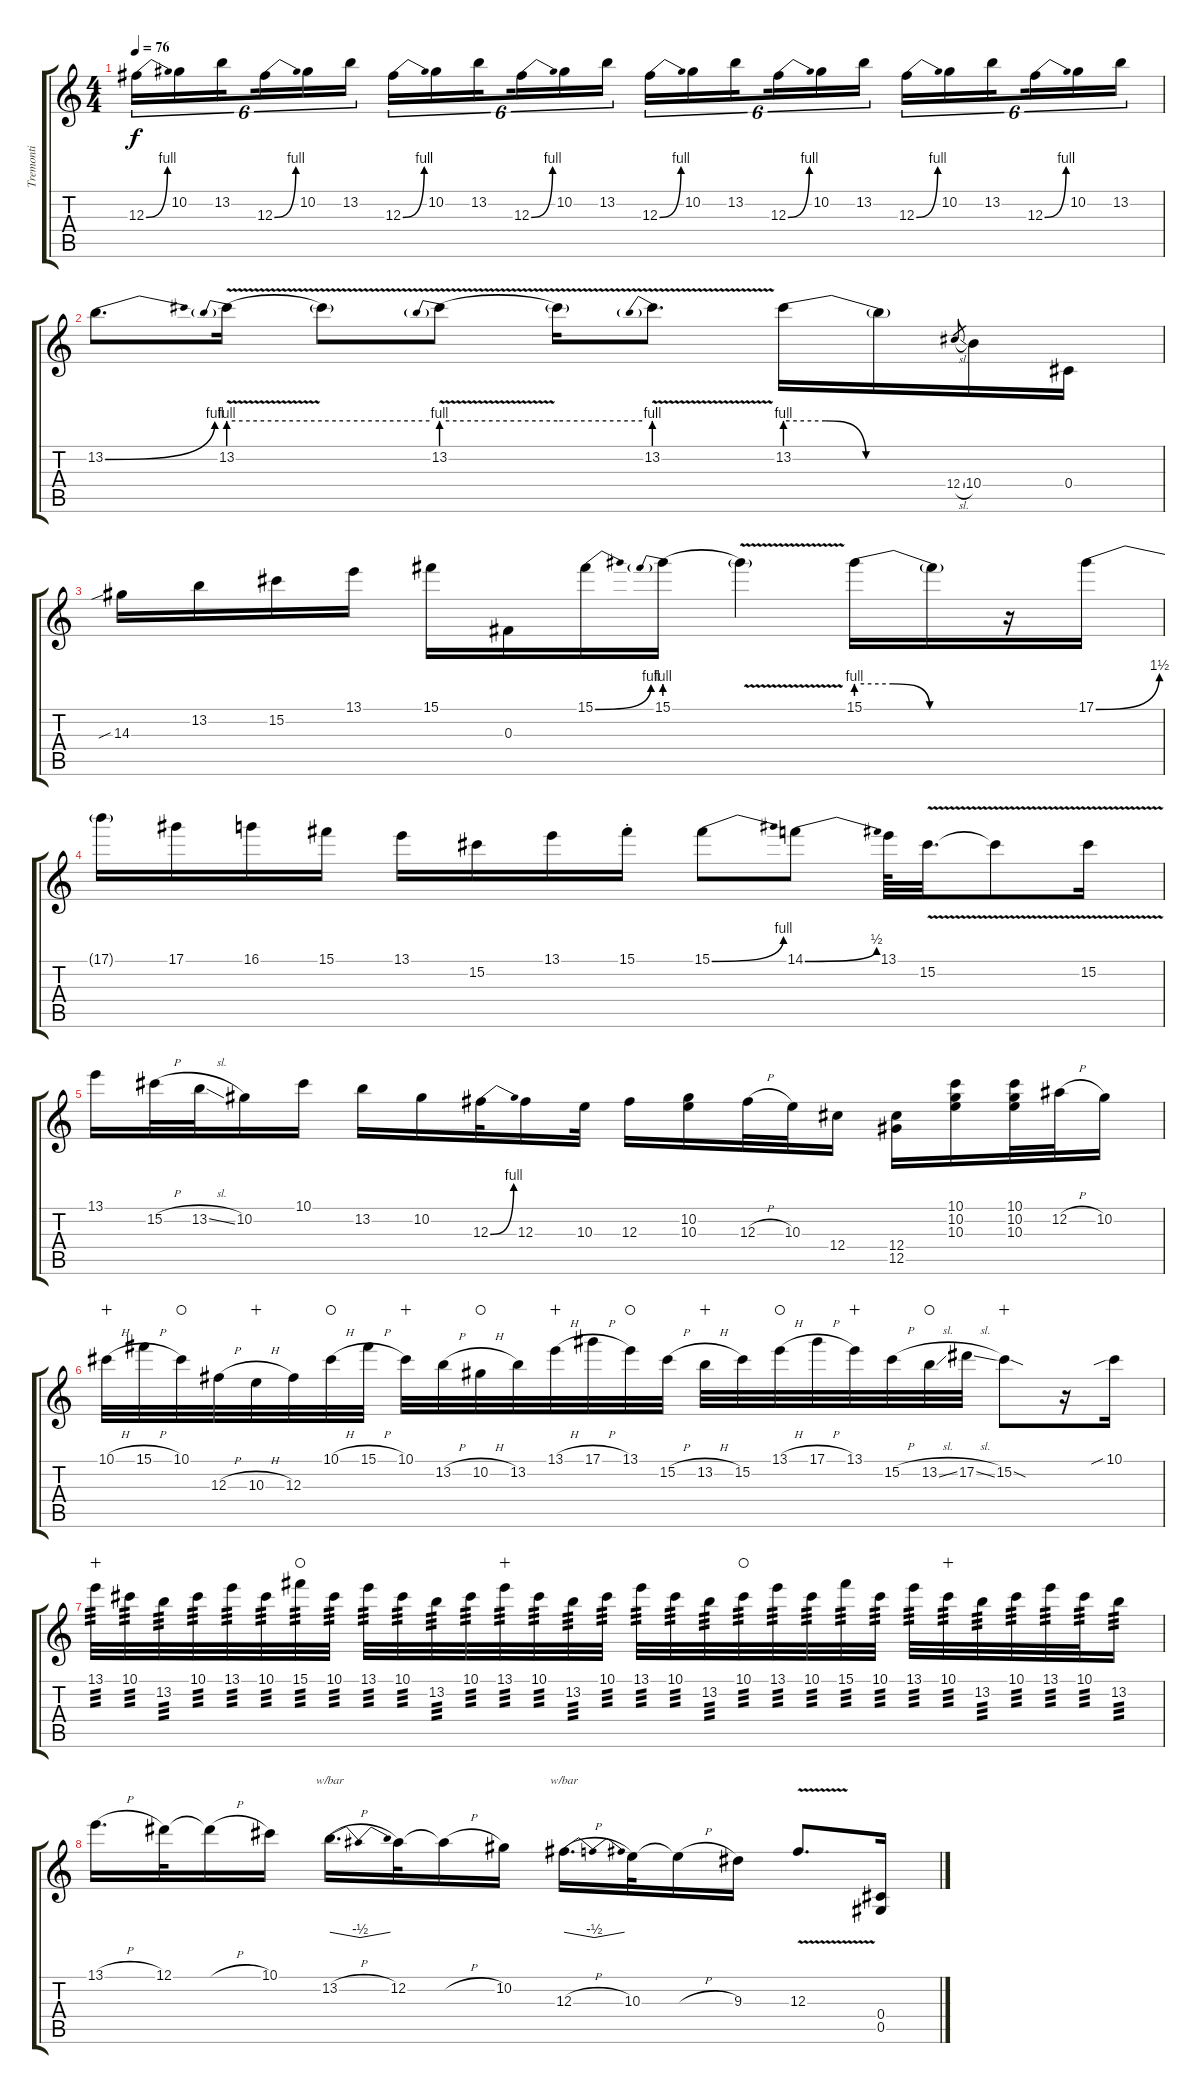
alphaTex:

\track ("Tremonti" "Tremonti") {instrument distortionguitar}
\staff {score tabs}
\tuning (Eb4 Bb3 Gb3 Db3 Ab2 Db2) {hide}
\ts (4 4)
\tempo 76
\clef g2
\ks c
12.3{be (bend 0 0 60 4)}.16{tu (6 4) dy f} 10.2.16{tu (6 4)} 13.2.16{tu (6 4) beam splitsecondary} 12.3{be (bend 0 0 60 4)}.16{tu (6 4)} 10.2.16{tu (6 4)} 13.2.16{tu (6 4)} 12.3{be (bend 0 0 60 4)}.16{tu (6 4)} 10.2.16{tu (6 4)} 13.2.16{tu (6 4) beam splitsecondary} 12.3{be (bend 0 0 60 4)}.16{tu (6 4)} 10.2.16{tu (6 4)} 13.2.16{tu (6 4)} 12.3{be (bend 0 0 60 4)}.16{tu (6 4)} 10.2.16{tu (6 4)} 13.2.16{tu (6 4) beam splitsecondary} 12.3{be (bend 0 0 60 4)}.16{tu (6 4)} 10.2.16{tu (6 4)} 13.2.16{tu (6 4)} 12.3{be (bend 0 0 60 4)}.16{tu (6 4)} 10.2.16{tu (6 4)} 13.2.16{tu (6 4) beam splitsecondary} 12.3{be (bend 0 0 60 4)}.16{tu (6 4)} 10.2.16{tu (6 4)} 13.2.16{tu (6 4)} |
13.2{be (bend 0 0 60 4)}.8{d} 13.2{be (prebend 0 4 60 4) v}.16 13.2{be (hold 0 4 60 4) v t}.8 13.2{be (prebend 0 4 60 4) v}.8 13.2{be (hold 0 4 60 4) v t}.16 13.2{be (prebend 0 4 60 4) v}.8{d} 13.2{be (custom 0 4 15 4 30 0 60 0)}.16 13.2{t}.16 12.4{sl}.8{gr} 10.4.16 0.4.16 |
14.3{sib}.16 13.2.16 15.2.16 13.1.16 15.1.16 0.3.16 15.1{be (bend 0 0 60 4)}.16 15.1{be (prebend 0 4 60 4)}.16 15.1{v t}.4 15.1{be (custom 0 4 15 4 30 0 60 0)}.16 15.1{t}.16 r.16 17.1{be (bend 0 0 60 6)}.16 |
17.1{t}.16 17.1.16 16.1.16 15.1.16 13.1.16 15.2.16 13.1.16 15.1{st}.16 15.1{be (bend 0 0 60 4)}.8 14.1{be (bend 0 0 60 2)}.8 13.1.64 15.2{v}.32{d} 15.2{v t}.8 15.2{v}.16 |
13.1.16 15.2{h}.32 13.2{sl}.32 10.2.16 10.1.16 13.2.16 10.2.16 12.3{be (bend 0 0 60 4)}.32 12.3.16 10.3.32 12.3.16 (10.2 10.3).16 12.3{h}.32 10.3.32 12.4.16 (12.4 12.5).16 (10.1 10.2 10.3).16 (10.1 10.2 10.3).32 12.2{h}.32 10.2.16 |
10.1{h}.32{wahc} 15.1{h}.32 10.1.32{waho} 12.3{h}.32 10.3{h}.32{wahc} 12.3.32 10.1{h}.32{waho} 15.1{h}.32 10.1.32{wahc} 13.2{h}.32 10.2{h}.32{waho} 13.2.32 13.1{h}.32{wahc} 17.1{h}.32 13.1.32{waho} 15.2{h}.32 13.2{h}.32{wahc} 15.2.32 13.1{h}.32{waho} 17.1{h}.32 13.1.32{wahc} 15.2{h}.32 13.2{sl}.32{waho} 17.2{sl}.32 15.2{sod}.8{wahc} r.16 10.1{sib}.16 |
13.1.32{tp 3 wahc} 10.1.32{tp 3} 13.2.32{tp 3} 10.1.32{tp 3} 13.1.32{tp 3} 10.1.32{tp 3} 15.1.32{tp 3 waho} 10.1.32{tp 3} 13.1.32{tp 3} 10.1.32{tp 3} 13.2.32{tp 3} 10.1.32{tp 3} 13.1.32{tp 3 wahc} 10.1.32{tp 3} 13.2.32{tp 3} 10.1.32{tp 3} 13.1.32{tp 3} 10.1.32{tp 3} 13.2.32{tp 3} 10.1.32{tp 3 waho} 13.1.32{tp 3} 10.1.32{tp 3} 15.1.32{tp 3} 10.1.32{tp 3} 13.1.32{tp 3} 10.1.32{tp 3 wahc} 13.2.32{tp 3} 10.1.32{tp 3} 13.1.32{tp 3} 10.1.32{tp 3} 13.2.16{tp 3} |
13.1{h}.16{d} 12.1.32 12.1{h t}.16 10.1.16 13.2{h}.16{d tbe (dip default 0 0 30 -2 60 0)} 12.2.32 12.2{h t}.16 10.2.16 12.3{h}.16{d tbe (dip default 0 0 30 -2 60 0)} 10.3.32 10.3{h t}.16 9.3.16 12.3{v}.8{d} (0.4 0.5).16
